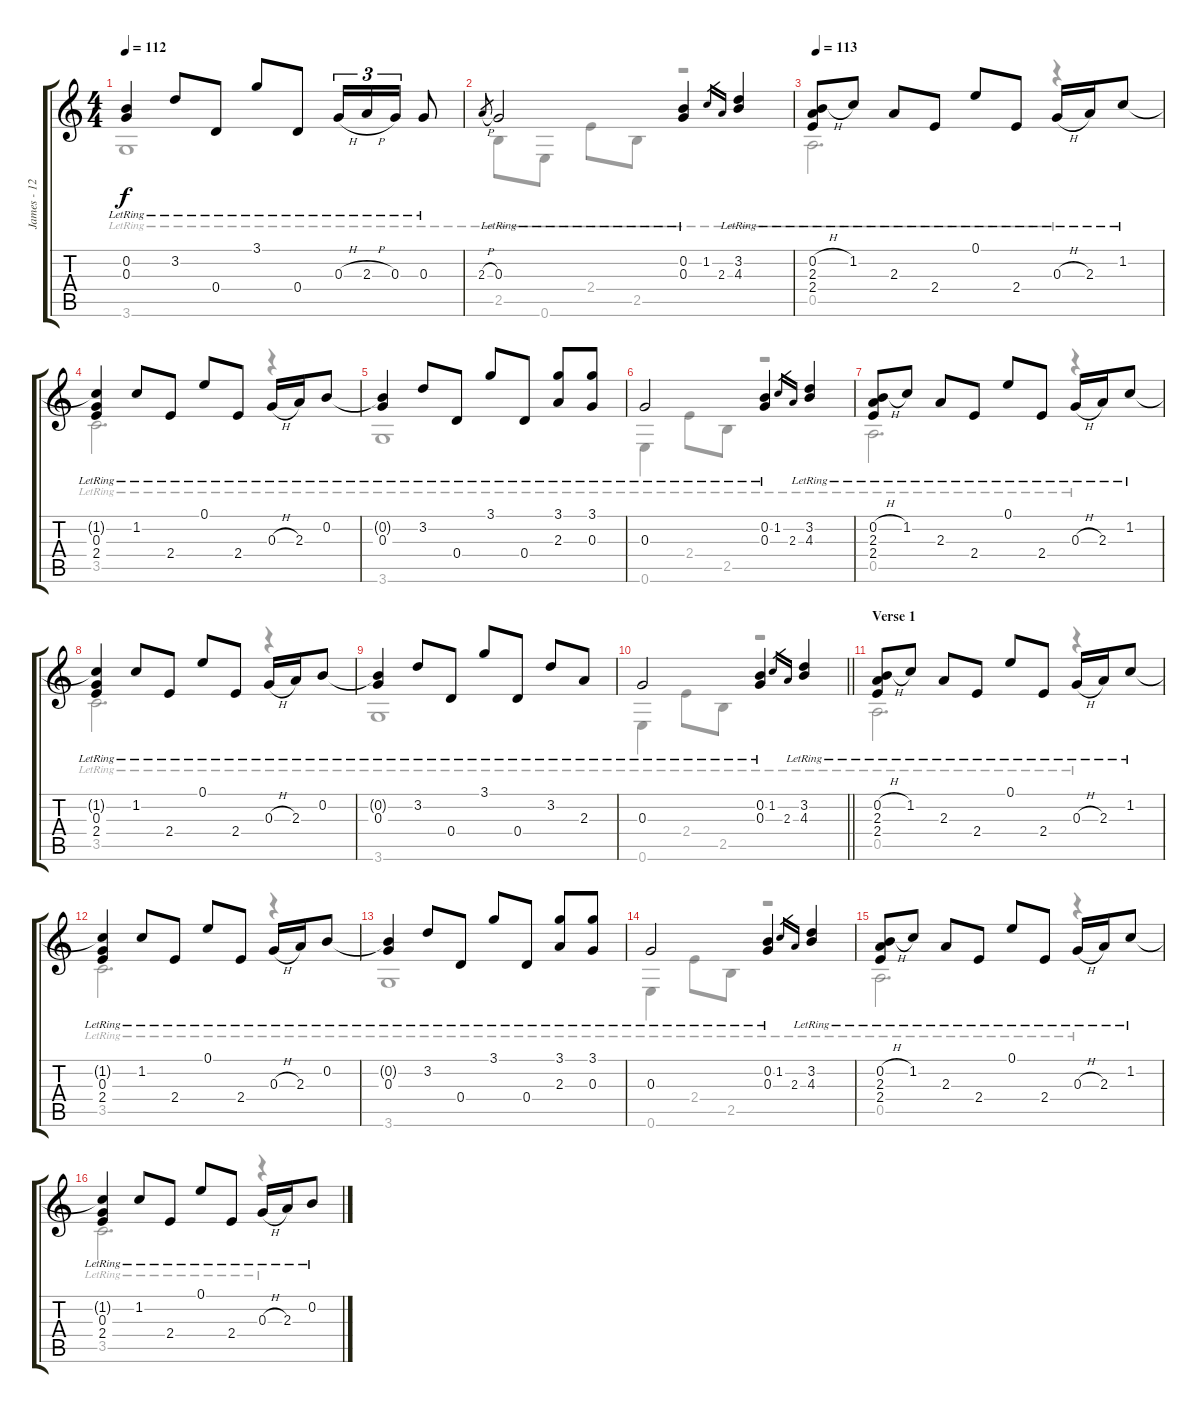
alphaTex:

\track ("James - 12 String Acoustic" "James - 12") {instrument acousticguitarsteel}
\staff {score tabs}
\tuning (E4 B3 G3 D3 A2 E2) {hide}
\voice
\ts (4 4)
\tempo 112
\clef g2
\ks c
(0.2{t} 0.3{lr}).4{dy f} 3.2{lr}.8 0.4{lr}.8 3.1{lr}.8 0.4{lr}.8 0.3{h lr}.16{tu (3 2)} 2.3{h lr}.16{tu (3 2)} 0.3{lr}.16{tu (3 2)} 0.3{lr}.8 |
2.3{h}.8{gr} 0.3{lr}.2 (0.2{lr} 0.3{lr}).4 1.2.16{gr} 2.3.16{gr} (3.2{lr} 4.3{lr}).4 |
\tempo 113
(0.2{h lr} 2.3{lr} 2.4{lr}).8 1.2{lr}.8 2.3{lr}.8 2.4{lr}.8 0.1{lr}.8 2.4{lr}.8 0.3{h lr}.16 2.3{lr}.16 1.2{lr}.8 |
(1.2{t} 0.3{lr} 2.4{lr}).4 1.2{lr}.8 2.4{lr}.8 0.1{lr}.8 2.4{lr}.8 0.3{h lr}.16 2.3{lr}.16 0.2{lr}.8 |
(0.2{t} 0.3{lr}).4 3.2{lr}.8 0.4{lr}.8 3.1{lr}.8 0.4{lr}.8 (3.1 2.3{lr}).8 (3.1 0.3{lr}).8 |
0.3{lr}.2 (0.2{lr} 0.3{lr}).4 1.2.16{gr} 2.3.16{gr} (3.2{lr} 4.3{lr}).4 |
(0.2{h lr} 2.3{lr} 2.4{lr}).8 1.2{lr}.8 2.3{lr}.8 2.4{lr}.8 0.1{lr}.8 2.4{lr}.8 0.3{h lr}.16 2.3{lr}.16 1.2{lr}.8 |
(1.2{t} 0.3{lr} 2.4{lr}).4 1.2{lr}.8 2.4{lr}.8 0.1{lr}.8 2.4{lr}.8 0.3{h lr}.16 2.3{lr}.16 0.2{lr}.8 |
(0.2{t} 0.3{lr}).4 3.2{lr}.8 0.4{lr}.8 3.1{lr}.8 0.4{lr}.8 3.2{lr}.8 2.3{lr}.8 |
\barLineRight lightlight
0.3{lr}.2 (0.2{lr} 0.3{lr}).4 1.2.16{gr} 2.3.16{gr} (3.2{lr} 4.3{lr}).4 |
\section ("" "Verse 1")
(0.2{h lr} 2.3{lr} 2.4{lr}).8 1.2{lr}.8 2.3{lr}.8 2.4{lr}.8 0.1{lr}.8 2.4{lr}.8 0.3{h lr}.16 2.3{lr}.16 1.2{lr}.8 |
(1.2{t} 0.3{lr} 2.4{lr}).4 1.2{lr}.8 2.4{lr}.8 0.1{lr}.8 2.4{lr}.8 0.3{h lr}.16 2.3{lr}.16 0.2{lr}.8 |
(0.2{t} 0.3{lr}).4 3.2{lr}.8 0.4{lr}.8 3.1{lr}.8 0.4{lr}.8 (3.1 2.3{lr}).8 (3.1 0.3{lr}).8 |
0.3{lr}.2 (0.2{lr} 0.3{lr}).4 1.2.16{gr} 2.3.16{gr} (3.2{lr} 4.3{lr}).4 |
(0.2{h lr} 2.3{lr} 2.4{lr}).8 1.2{lr}.8 2.3{lr}.8 2.4{lr}.8 0.1{lr}.8 2.4{lr}.8 0.3{h lr}.16 2.3{lr}.16 1.2{lr}.8 |
(1.2{t} 0.3{lr} 2.4{lr}).4 1.2{lr}.8 2.4{lr}.8 0.1{lr}.8 2.4{lr}.8 0.3{h lr}.16 2.3{lr}.16 0.2{lr}.8
\voice
\clef g2
\ottava regular
\simile none
\ks c
3.6{lr}.1{dy f} |
2.5{lr}.8 0.6{lr}.8 2.4{lr}.8 2.5{lr}.8 r.2 |
0.5{lr}.2{d} r.4 |
3.5{lr}.2{d} r.4 |
3.6{lr}.1 |
0.6{lr}.4 2.4{lr}.8 2.5{lr}.8 r.2 |
0.5{lr}.2{d} r.4 |
3.5{lr}.2{d} r.4 |
3.6{lr}.1 |
\barLineRight lightlight
0.6{lr}.4 2.4{lr}.8 2.5{lr}.8 r.2 |
0.5{lr}.2{d} r.4 |
3.5{lr}.2{d} r.4 |
3.6{lr}.1 |
0.6{lr}.4 2.4{lr}.8 2.5{lr}.8 r.2 |
0.5{lr}.2{d} r.4 |
3.5{lr}.2{d} r.4
